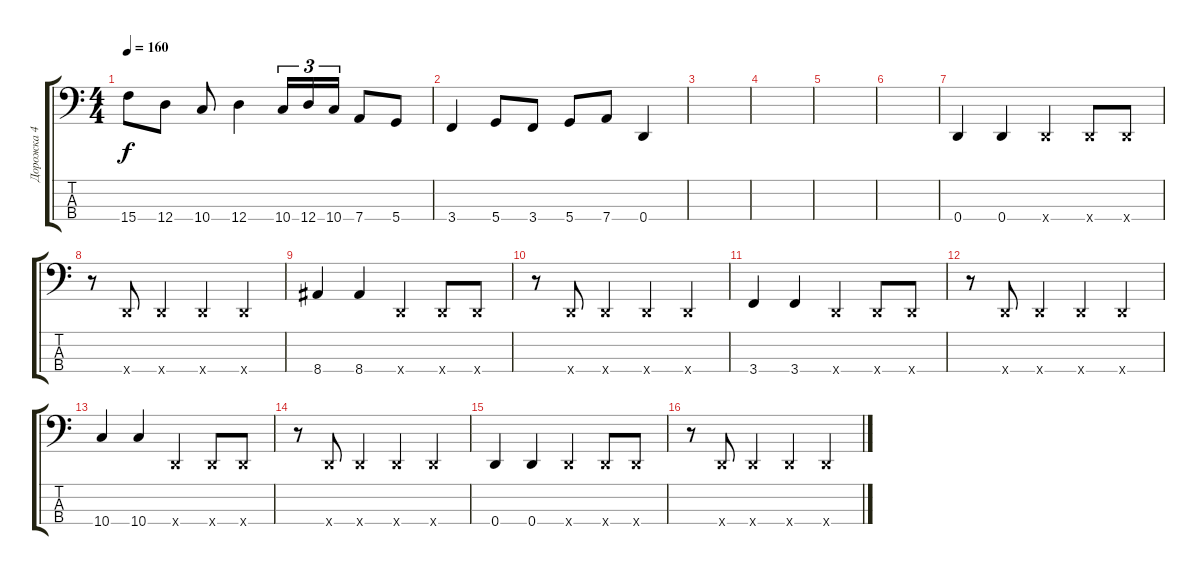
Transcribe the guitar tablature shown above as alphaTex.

\track ("Дорожка 4" "Дорожка 4") {instrument electricbasspick}
\staff {score tabs}
\tuning (G2 D2 A1 D1) {hide}
\ts (4 4)
\tempo 160
\clef f4
\ks c
15.4.8{dy f} 12.4.8 10.4.8 12.4.4 10.4.16{tu (3 2)} 12.4.16{tu (3 2)} 10.4.16{tu (3 2)} 7.4.8 5.4.8 |
3.4.4 5.4.8 3.4.8 5.4.8 7.4.8 0.4.4 |
|
|
|
|
0.4.4 0.4.4 0.4{x}.4 0.4{x}.8 0.4{x}.8 |
r.8 0.4{x}.8 0.4{x}.4 0.4{x}.4 0.4{x}.4 |
8.4.4 8.4.4 0.4{x}.4 0.4{x}.8 0.4{x}.8 |
r.8 0.4{x}.8 0.4{x}.4 0.4{x}.4 0.4{x}.4 |
3.4.4 3.4.4 0.4{x}.4 0.4{x}.8 0.4{x}.8 |
r.8 0.4{x}.8 0.4{x}.4 0.4{x}.4 0.4{x}.4 |
10.4.4 10.4.4 0.4{x}.4 0.4{x}.8 0.4{x}.8 |
r.8 0.4{x}.8 0.4{x}.4 0.4{x}.4 0.4{x}.4 |
0.4.4 0.4.4 0.4{x}.4 0.4{x}.8 0.4{x}.8 |
r.8 0.4{x}.8 0.4{x}.4 0.4{x}.4 0.4{x}.4
